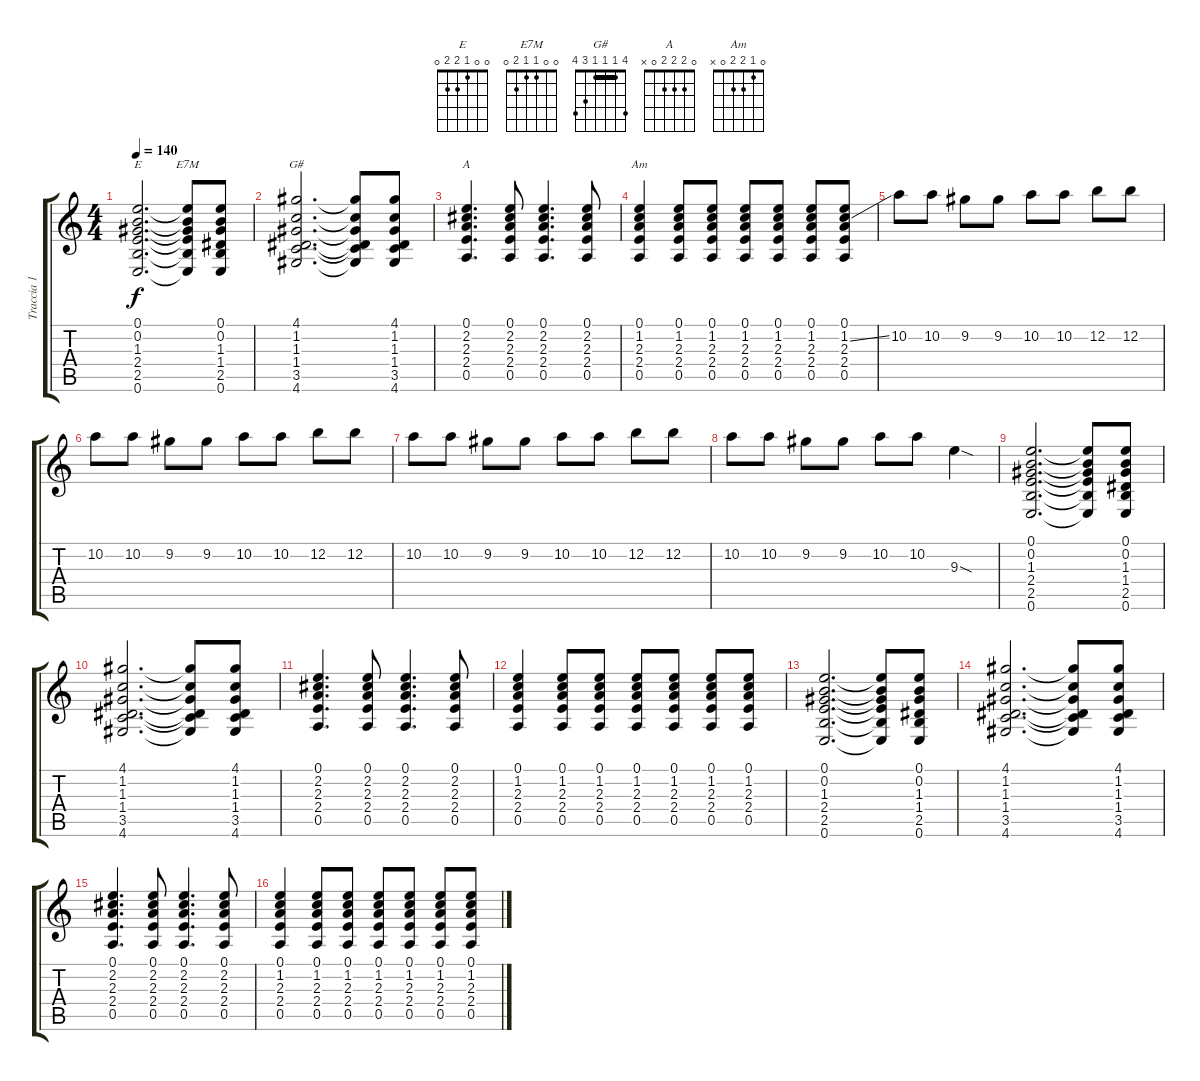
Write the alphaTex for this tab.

\track ("Traccia 1" "Traccia 1") {instrument overdrivenguitar}
\staff {score tabs}
\tuning (E4 B3 G3 D3 A2 E2) {hide}
\chord ("E" 0 0 1 2 2 0)
\chord ("E7M" 0 0 1 1 2 0)
\chord ("G#" 4 1 1 1 3 4) {barre 1}
\chord ("A" 0 2 2 2 0 x)
\chord ("Am" 0 1 2 2 0 x)
\ts (4 4)
\tempo 140
\clef g2
\ks c
(0.1 0.2 1.3 2.4 2.5 0.6).2{d ch "E" dy f} (0.1{t} 0.2{t} 1.3{t} 2.4{t} 2.5{t} 0.6{t}).8{ch "E7M"} (0.1 0.2 1.3 1.4 2.5 0.6).8 |
(4.1 1.2 1.3 1.4 3.5 4.6).2{d ch "G#"} (4.1{t} 1.2{t} 1.3{t} 1.4{t} 3.5{t} 4.6{t}).8 (4.1 1.2 1.3 1.4 3.5 4.6).8 |
(0.1 2.2 2.3 2.4 0.5).4{d ch "A"} (0.1 2.2 2.3 2.4 0.5).8 (0.1 2.2 2.3 2.4 0.5).4{d} (0.1 2.2 2.3 2.4 0.5).8 |
(0.1 1.2 2.3 2.4 0.5).4{ch "Am"} (0.1 1.2 2.3 2.4 0.5).8 (0.1 1.2 2.3 2.4 0.5).8 (0.1 1.2 2.3 2.4 0.5).8 (0.1 1.2 2.3 2.4 0.5).8 (0.1 1.2 2.3 2.4 0.5).8 (0.1 1.2{ss} 2.3 2.4 0.5).8 |
10.2.8 10.2.8 9.2.8 9.2.8 10.2.8 10.2.8 12.2.8 12.2.8 |
10.2.8 10.2.8 9.2.8 9.2.8 10.2.8 10.2.8 12.2.8 12.2.8 |
10.2.8 10.2.8 9.2.8 9.2.8 10.2.8 10.2.8 12.2.8 12.2.8 |
10.2.8 10.2.8 9.2.8 9.2.8 10.2.8 10.2.8 9.3{sod}.4 |
(0.1 0.2 1.3 2.4 2.5 0.6).2{d} (0.1{t} 0.2{t} 1.3{t} 2.4{t} 2.5{t} 0.6{t}).8 (0.1 0.2 1.3 1.4 2.5 0.6).8 |
(4.1 1.2 1.3 1.4 3.5 4.6).2{d} (4.1{t} 1.2{t} 1.3{t} 1.4{t} 3.5{t} 4.6{t}).8 (4.1 1.2 1.3 1.4 3.5 4.6).8 |
(0.1 2.2 2.3 2.4 0.5).4{d} (0.1 2.2 2.3 2.4 0.5).8 (0.1 2.2 2.3 2.4 0.5).4{d} (0.1 2.2 2.3 2.4 0.5).8 |
(0.1 1.2 2.3 2.4 0.5).4 (0.1 1.2 2.3 2.4 0.5).8 (0.1 1.2 2.3 2.4 0.5).8 (0.1 1.2 2.3 2.4 0.5).8 (0.1 1.2 2.3 2.4 0.5).8 (0.1 1.2 2.3 2.4 0.5).8 (0.1 1.2 2.3 2.4 0.5).8 |
(0.1 0.2 1.3 2.4 2.5 0.6).2{d} (0.1{t} 0.2{t} 1.3{t} 2.4{t} 2.5{t} 0.6{t}).8 (0.1 0.2 1.3 1.4 2.5 0.6).8 |
(4.1 1.2 1.3 1.4 3.5 4.6).2{d} (4.1{t} 1.2{t} 1.3{t} 1.4{t} 3.5{t} 4.6{t}).8 (4.1 1.2 1.3 1.4 3.5 4.6).8 |
(0.1 2.2 2.3 2.4 0.5).4{d} (0.1 2.2 2.3 2.4 0.5).8 (0.1 2.2 2.3 2.4 0.5).4{d} (0.1 2.2 2.3 2.4 0.5).8 |
(0.1 1.2 2.3 2.4 0.5).4 (0.1 1.2 2.3 2.4 0.5).8 (0.1 1.2 2.3 2.4 0.5).8 (0.1 1.2 2.3 2.4 0.5).8 (0.1 1.2 2.3 2.4 0.5).8 (0.1 1.2 2.3 2.4 0.5).8 (0.1 1.2 2.3 2.4 0.5).8
